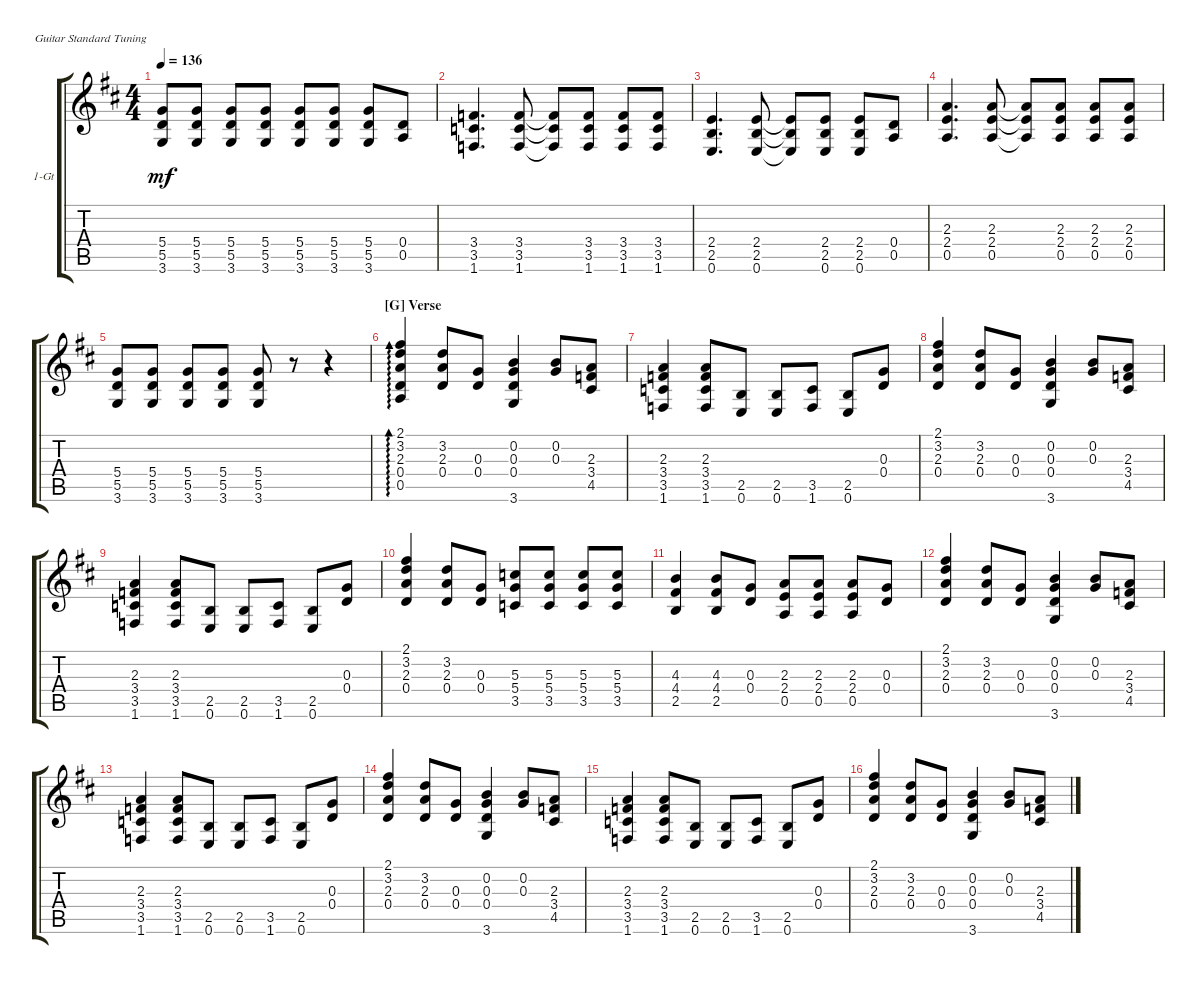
\defaultSystemsLayout 4
\bracketExtendMode groupsimilarinstruments
\firstSystemTrackNameOrientation horizontal
\otherSystemsTrackNameOrientation horizontal
\track ("1 Guitar" "1-Gt") {instrument distortionguitar}
\staff {score tabs}
\tuning (E4 B3 G3 D3 A2 E2)
\ts (4 4)
\tempo 136
\clef g2
\scale
1.06305
\ks d
(3.6 5.5 5.4).8{dy mf} (3.6 5.5 5.4).8 (3.6 5.5 5.4).8 (3.6 5.5 5.4).8 (3.6 5.5 5.4).8 (3.6 5.5 5.4).8 (3.6 5.5 5.4).8 (0.5 0.4).8 |
\scale
0.936948 (1.6 3.5 3.4).4{d} (1.6 3.5 3.4).8 (1.6{t} 3.5{t} 3.4{t}).8 (1.6 3.5 3.4).8 (1.6 3.5 3.4).8 (1.6 3.5 3.4).8 |
\scale
1.06305 (0.6 2.5 2.4).4{d} (0.6 2.5 2.4).8 (0.6{t} 2.5{t} 2.4{t}).8 (0.6 2.5 2.4).8 (0.6 2.5 2.4).8 (0.5 0.4).8 |
\scale
0.936948 (0.5 2.4 2.3).4{d} (0.5 2.4 2.3).8 (0.5{t} 2.4{t} 2.3{t}).8 (0.5 2.4 2.3).8 (0.5 2.4 2.3).8 (0.5 2.4 2.3).8 |
\scale
1.06305 (3.6 5.5 5.4).8 (3.6 5.5 5.4).8 (3.6 5.5 5.4).8 (3.6 5.5 5.4).8 (3.6 5.5 5.4).8 r.8 r.4 |
\section ("G" "Verse")
\scale
0.936948 (0.5 0.4 2.3 3.2 2.1).4{ad 0} (3.2 2.3 0.4).8 (0.4 0.3).8 (3.6 0.4 0.3 0.2).4 (0.3 0.2).8 (4.5 3.4 2.3).8 |
\scale
1.06305 (1.6 3.5 3.4 2.3).4 (1.6 3.5 3.4 2.3).8 (0.6 2.5).8 (0.6 2.5).8 (1.6 3.5).8 (0.6 2.5).8 (0.4 0.3).8 |
\scale
0.936948 (2.1 3.2 2.3 0.4).4 (3.2 2.3 0.4).8 (0.4 0.3).8 (3.6 0.4 0.3 0.2).4 (0.3 0.2).8 (4.5 3.4 2.3).8 |
\scale
1.06305 (1.6 3.5 3.4 2.3).4 (1.6 3.5 3.4 2.3).8 (0.6 2.5).8 (0.6 2.5).8 (1.6 3.5).8 (0.6 2.5).8 (0.4 0.3).8 |
\scale
0.936948 (2.1 3.2 2.3 0.4).4 (3.2 2.3 0.4).8 (0.4 0.3).8 (3.5 5.4 5.3).8 (3.5 5.4 5.3).8 (3.5 5.4 5.3).8 (3.5 5.4 5.3).8 |
\scale
1.06305 (2.5 4.4 4.3).4 (2.5 4.4 4.3).8 (0.3 0.4).8 (0.5 2.4 2.3).8 (0.5 2.4 2.3).8 (0.5 2.4 2.3).8 (0.4 0.3).8 |
\scale
0.936948 (2.1 3.2 2.3 0.4).4 (3.2 2.3 0.4).8 (0.4 0.3).8 (3.6 0.4 0.3 0.2).4 (0.3 0.2).8 (4.5 3.4 2.3).8 |
\scale
1.06305 (1.6 3.5 3.4 2.3).4 (1.6 3.5 3.4 2.3).8 (0.6 2.5).8 (0.6 2.5).8 (1.6 3.5).8 (0.6 2.5).8 (0.4 0.3).8 |
\scale
0.936948 (2.1 3.2 2.3 0.4).4 (3.2 2.3 0.4).8 (0.4 0.3).8 (3.6 0.4 0.3 0.2).4 (0.3 0.2).8 (4.5 3.4 2.3).8 |
\scale
1.06305 (1.6 3.5 3.4 2.3).4 (1.6 3.5 3.4 2.3).8 (0.6 2.5).8 (0.6 2.5).8 (1.6 3.5).8 (0.6 2.5).8 (0.4 0.3).8 |
\scale
0.936948 (2.1 3.2 2.3 0.4).4 (3.2 2.3 0.4).8 (0.4 0.3).8 (3.6 0.4 0.3 0.2).4 (0.3 0.2).8 (4.5 3.4 2.3).8
